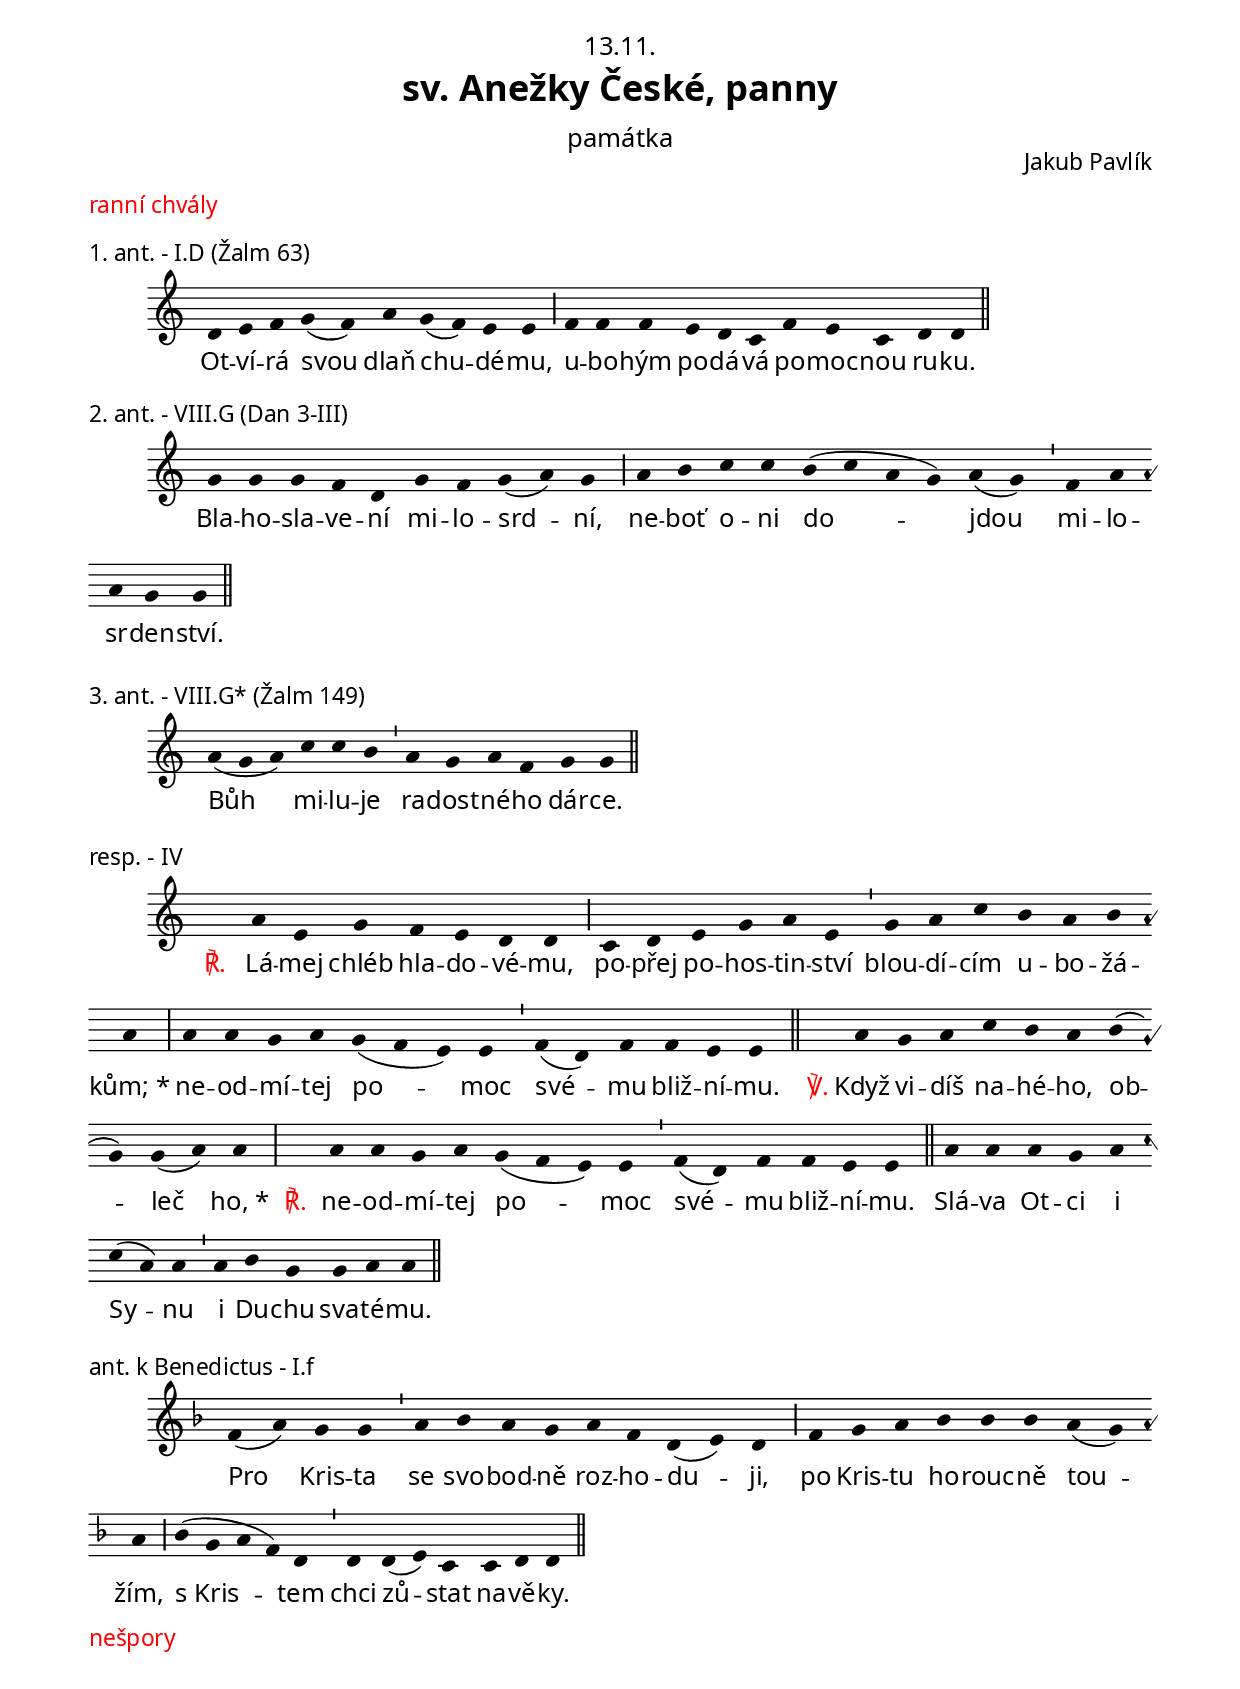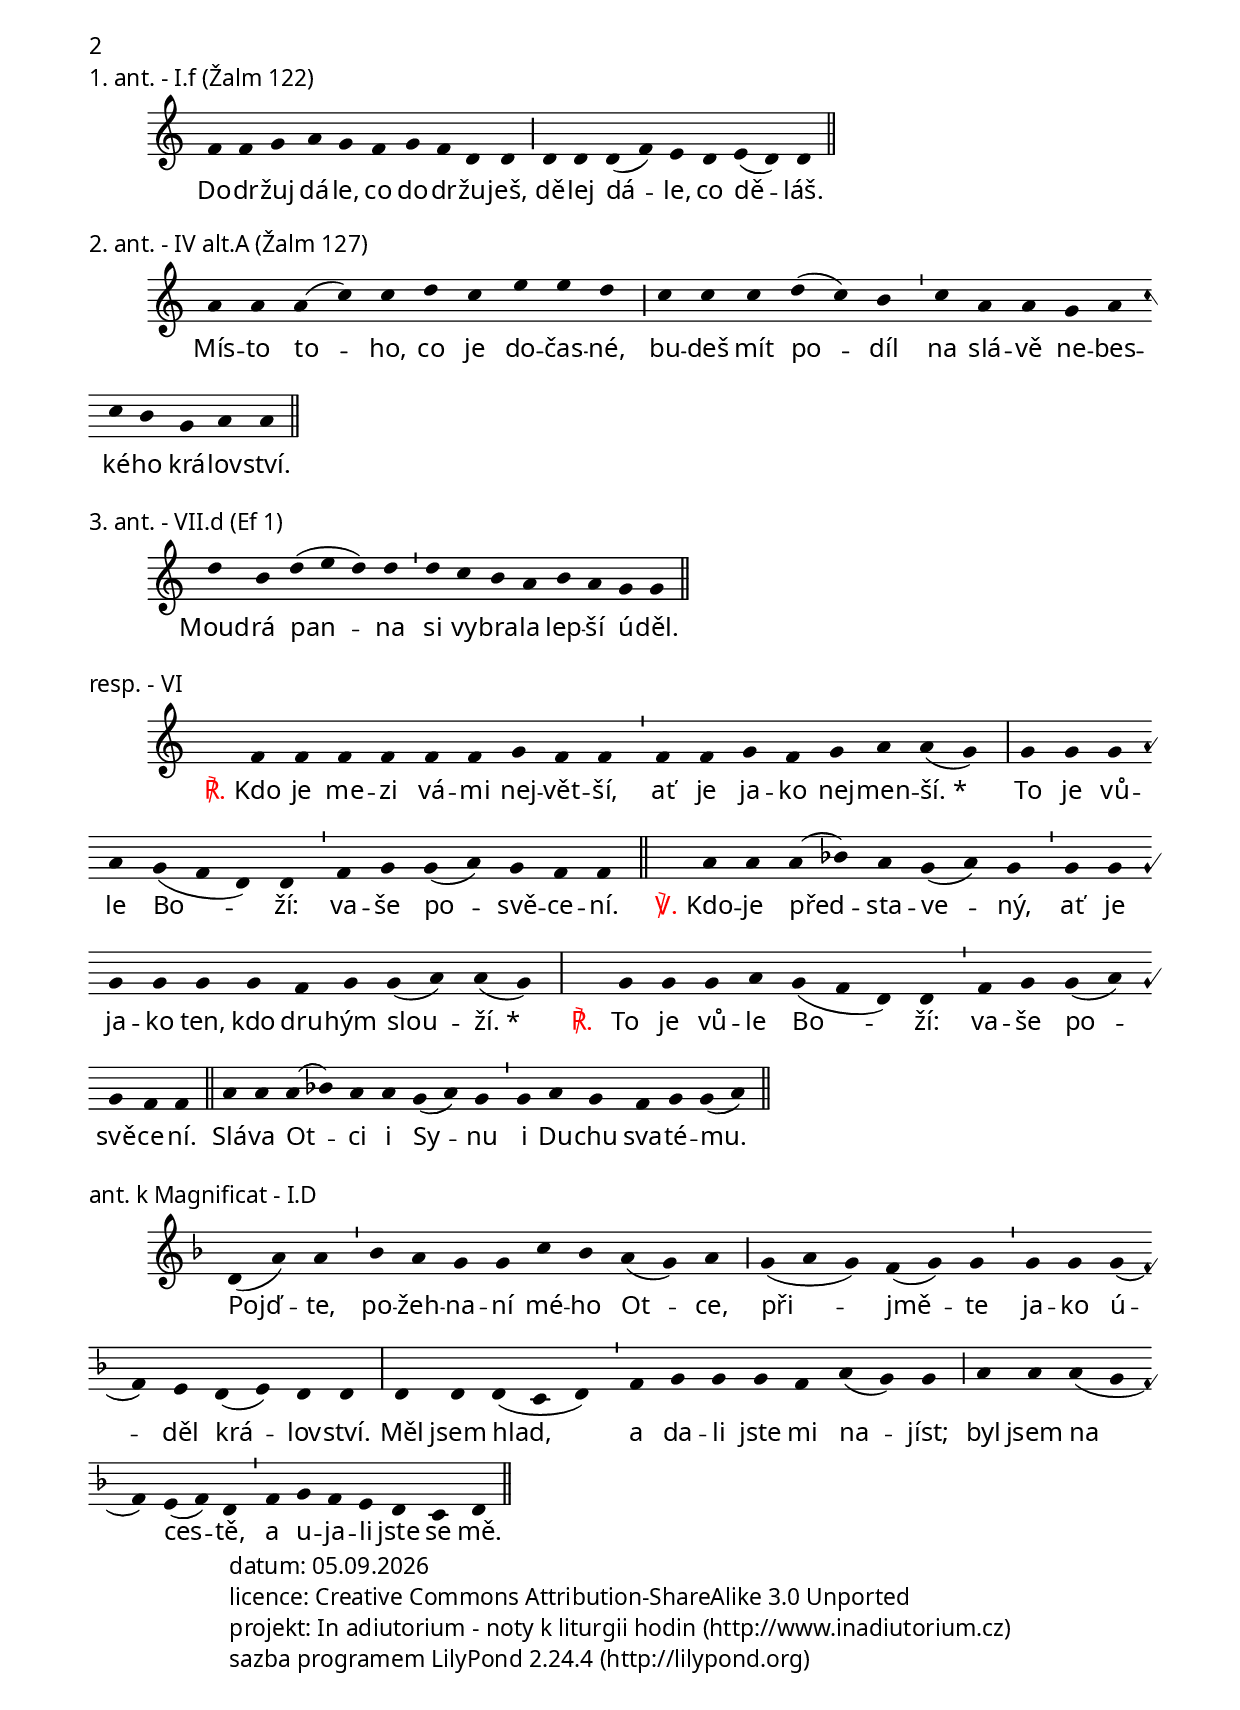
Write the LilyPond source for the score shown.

\version "2.16.0"

\include "../spolecne.ly"
\include "../dilyresponsorii.ly"

\header {
  title = \markup\titleSvatek
            "sv. Anežky České, panny"
            památka
            13.11.
  composer = "Jakub Pavlík"
}

\markup {\nadpisHodinka {"ranní chvály"}}

\score {
  \relative c' {
    \choralniRezim
    d4 e f g( f) a g( f) e e \barMaior
    f f f e d c f e c d d \barFinalis
  }
  \addlyrics {
    Ot -- ví -- rá svou dlaň chu -- dé -- mu,
    u -- bo -- hým po -- dá -- vá po -- moc -- nou ru -- ku.
  }
  \header {
    quid = "1. ant."
    modus = "I"
    differentia = "D"
    psalmus = "Žalm 63"
    id = "rch-a1"
    piece = \markup {\sestavTitulek}
  }
}

\score {
  \relative c'' {
    \choralniRezim
    g4 g g f d g f g( a) g \barMaior
    a b c c b( c a g) a( g) \barMin f a a g g \barFinalis
  }
  \addlyrics {
    Bla -- ho -- sla -- ve -- ní mi -- lo -- srd -- ní,
    ne -- boť o -- ni do -- jdou mi -- lo -- sr -- den -- ství.
  }
  \header {
    quid = "2. ant."
    modus = "VIII"
    differentia = "G"
    psalmus = "Dan 3-III"
    id = "rch-a2"
    piece = \markup {\sestavTitulek}
  }
}

\score {
  \relative c'' {
    \choralniRezim
    a4( g a) c c b \barMin
    a g a f g g \barFinalis
  }
  \addlyrics {
    Bůh mi -- lu -- je
    ra -- dost -- né -- ho dár -- ce.
  }
  \header {
    quid = "3. ant."
    modus = "VIII"
    differentia = "G*"
    psalmus = "Žalm 149"
    id = "rch-a3"
    piece = \markup {\sestavTitulek}
  }
}

\score {
  \relative c'' {
    \choralniRezim

    % R
    \neviditelna a
    a4 e g f e d d \barMaior
    c d e g a e \barMin g a c b a b a \barMax
    a a g a g( f e) e \barMin f( d) f f e e \barFinalis
    % V
    \neviditelna a
    a4 g a c b a b( g) g( a) a \barMax
    % R
    \neviditelna a
    a a g a g( f e) e \barMin f( d) f f e e \barFinalis
    % Slava
    a4 a a g a c( a) a \barMin a b g g a a \barFinalis
  }
  \addlyrics {
    \Response Lá -- mej chléb hla -- do -- vé -- mu,
    po -- přej po -- hos -- tin -- ství blou -- dí -- cím u -- bo -- žá -- kům;_*
    ne -- od -- mí -- tej po -- moc své -- mu bliž -- ní -- mu.
    \Verse Když vi -- díš na -- hé -- ho, ob -- leč ho,_*
    \Response ne -- od -- mí -- tej po -- moc své -- mu bliž -- ní -- mu.
    \textRespDoxologie
  }
  \header {
    quid = "resp."
    modus = "IV"
    id = "rch-resp"
    piece = \markup {\sestavTitulekResp}
  }
}

\score {
  \relative c' {
    \choralniRezim
    \key f \major
    f4( a) g g \barMin a bes a g a f d( e) d \barMaior
    f g a bes bes bes a( g) a \barMaior
    bes( g a f) d \barMin d d( e) c c d d \barFinalis
  }
  \addlyrics {
    Pro Kris -- ta se svo -- bod -- ně roz -- ho -- du -- ji,
    po Kris -- tu ho -- rouc -- ně tou -- žím,
    s_Kris -- tem chci zů -- stat na -- vě -- ky.
  }
  \header {
    quid = "ant. k Benedictus"
    modus = "I"
    differentia = "f"
    psalmus = ""
    id = "rch-aben"
    fons = "commune panen, r.ch., 1.a., bez aleluja"
    fial = "commune/commune_panna.ly#rch-a1?-aleluja"
    piece = \markup {\sestavTitulekBezZalmu}
  }
}

\markup {\nadpisHodinka {"nešpory"}}

\score {
  \relative c' {
    \choralniRezim
    f4 f g a g f g f d d \barMaior
    d d d( f) e d e( d) d \barFinalis
  }
  \addlyrics {
    Do -- dr -- žuj dá -- le, co do -- dr -- žu -- ješ,
    dě -- lej dá -- le, co dě -- láš.
  }
  \header {
    quid = "1. ant."
    modus = "I"
    differentia = "f"
    psalmus = "Žalm 122"
    id = "ne-a1"
    piece = \markup {\sestavTitulek}
  }
}

\score {
  \relative c'' {
    \choralniRezim
    a4 a a( c) c d c e e d \barMaior
    c c c d( c) b \barMin
    c a a g a c b g a a \barFinalis
  }
  \addlyrics {
    Mís -- to to -- ho, co je do -- čas -- né,
    bu -- deš mít po -- díl
    na slá -- vě ne -- bes -- ké -- ho krá -- lov -- ství.
  }
  \header {
    quid = "2. ant."
    modus = "IV alt"
    differentia = "A"
    psalmus = "Žalm 127"
    id = "ne-a2"
    piece = \markup {\sestavTitulek}
  }
}

\score {
  \relative c'' {
    \choralniRezim
    d4 b d( e d) d \barMin
    d c b a b a g g \barFinalis
  }
  \addlyrics {
    Moud -- rá pan -- na
    si vy -- bra -- la lep -- ší ú -- děl.
  }
  \header {
    quid = "3. ant."
    modus = "VII"
    differentia = "d"
    psalmus = "Ef 1"
    id = "ne-a3"
    piece = \markup {\sestavTitulek}
  }
}

\score {
  \relative c' {
    \choralniRezim

    % R
    \neviditelna f
    f4 f f f f f g f f  \barMin
    f f g f g a a( g) \barMax
    g g g a g( f d) d \barMin f g g( a) g f f \barFinalis
    % V
    \neviditelna a
    a a a( bes) a g( a) g \barMin
    g g g g g g f g g( a) a( g) \barMax
    % R
    \neviditelna a
    g g g a g( f d) d \barMin f g g( a) g f f \barFinalis
    % Slava
    \respVIdoxologie \barFinalis
  }
  \addlyrics {
    \Response Kdo je me -- zi vá -- mi nej -- vět -- ší,
    ať je ja -- ko nej -- men -- ší._*
    To je vů -- le Bo -- ží: va -- še po -- svě -- ce -- ní.
    \Verse Kdo -- je před -- sta -- ve -- ný,
    ať je ja -- ko ten, kdo dru -- hým slou -- ží._*
    \Response To je vů -- le Bo -- ží: va -- še po -- svě -- ce -- ní.
    \textRespDoxologie
  }
  \header {
    quid = "resp."
    modus = "VI"
    id = "ne-resp"
    piece = \markup {\sestavTitulekResp}
  }
}

\score {
  \relative c' {
    \key f \major
    \choralniRezim
    d4( a') a \barMin bes a g g c bes a( g) a \barMaior
    g( a g) f( g) g \barMin g g g( f) e d( e) d d \barMax

    d4 d d( c d) \barMin f g g g f a( g) g \barMaior
    a a a( g f) e( f) d \barMin f g f e d c d \barFinalis
  }
  \addlyrics {
    Pojď -- te, po -- žeh -- na -- ní mé -- ho Ot -- ce,
    při -- jmě -- te ja -- ko ú -- děl krá -- lov -- ství.

    Měl jsem hlad, a da -- li jste mi na -- jíst;
    byl jsem na ces -- tě, a u -- ja -- li jste se mě.
  }
  \header {
    quid = "ant. k Magnificat"
    modus = "I"
    differentia = "D"
    psalmus = ""
    id = "ne-amag"
    piece = \markup {\sestavTitulekBezZalmu}
  }
}